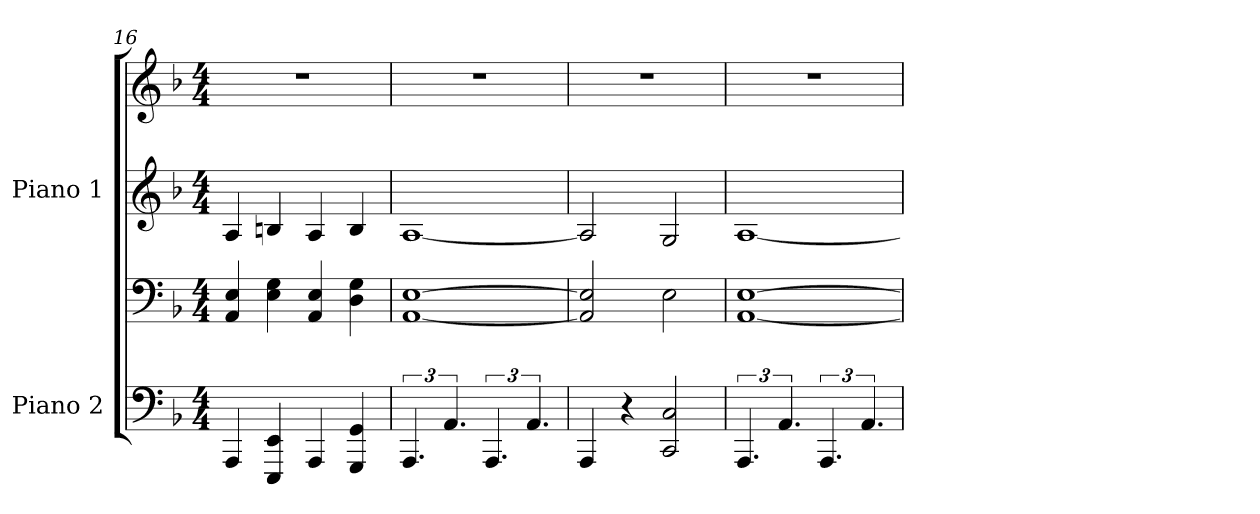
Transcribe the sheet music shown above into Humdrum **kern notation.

**kern	**kern	**kern	**kern
*part2	*part2	*part1	*part1
*staff4	*staff3	*staff2	*staff1
*I"Piano 2	*	*I"Piano 1	*
*I'Pno. 2	*	*I'Pno. 1	*
!!LO:LB:g=z
*clefF4	*clefF4	*clefG2	*clefG2
*k[b-]	*k[b-]	*k[b-]	*k[b-]
*M4/4	*M4/4	*M4/4	*M4/4
=16	=16	=16	=16
4AAA/	4AA/ 4E/	4A/	1r
4EEE/ 4EE/	4E\ 4G\	4Bn/	.
4AAA/	4AA/ 4E/	4A/	.
4GGG/ 4GG/	4D\ 4G\	4B/	.
=17	=17	=17	=17
6.AAA/	[1AA [1E	[1A	1r
6.AA/	.	.	.
6.AAA/	.	.	.
6.AA/	.	.	.
=18	=18	=18	=18
4AAA/	2AA/] 2E/]	2A/]	1r
4r	.	.	.
2CC/ 2C/	2E\	2G/	.
=19	=19	=19	=19
6.AAA/	[1AA [1E	[1A	1r
6.AA/	.	.	.
6.AAA/	.	.	.
6.AA/	.	.	.
=	=	=	=
*-	*-	*-	*-
